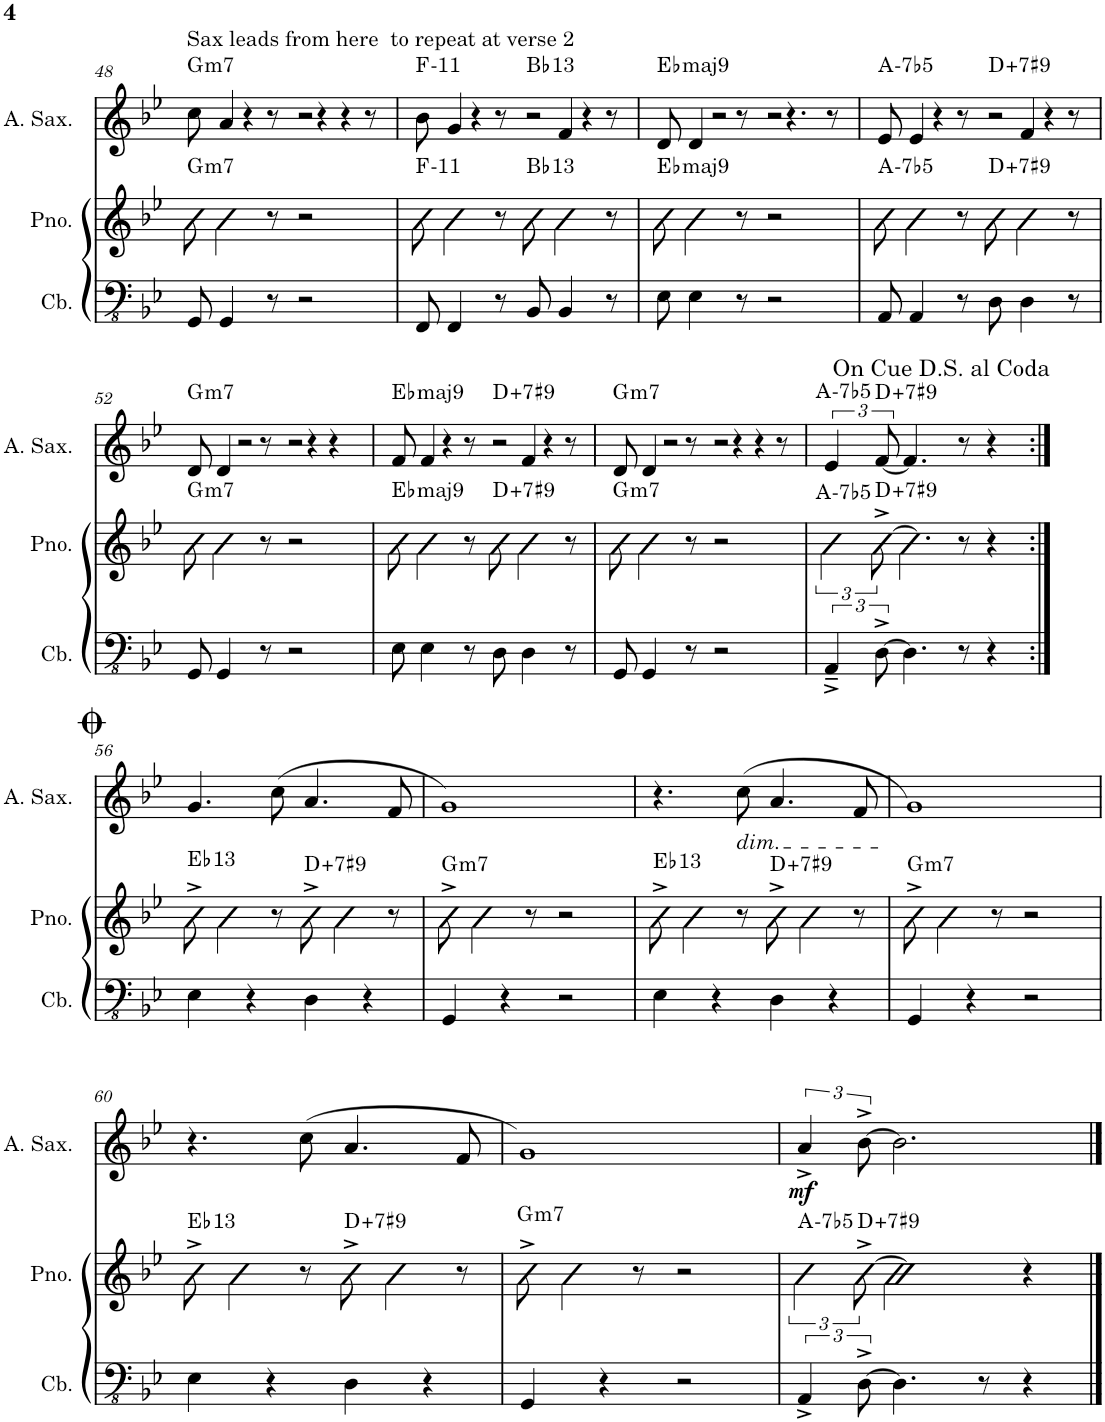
**kern	**kern	**harte	**kern	**dynam	**harte
*part3	*part2	*part2	*part1	*part1	*part1
*staff3	*staff2	*	*staff1	*staff1	*
*I"Contrabass	*I"Piano	*	*I"Alto Saxophone	*	*
*I'Cb.	*I'Pno.	*	*I'A. Sax.	*	*
!!LO:PB:g=z
*clefFv4	*clefG2	*	*clefG2	*	*
*Trd7c12	*	*	*Trd5c9	*	*
*k[b-e-]	*k[b-e-]	*	*k[b-e-]	*	*
*M4/4	*M4/4	*	*M4/4	*	*
=48	=48	=48	=48	=48	=48
!	!	!LO:H:kt=m7	!LO:TX:a:t=Sax leads from here  to repeat at verse 2	!	!LO:H:kt=m7
8GGG/	8g\	G:min7	8cc\	.	G:min7
4GGG/	4g\	.	4a/	.	.
8r	8r	.	4r	.	.
2r	2r	.	.	.	.
.	.	.	8r	.	.
.	.	.	2r	.	.
2..ryy	2..ryy	.	.	.	.
.	.	.	4r	.	.
.	.	.	4r	.	.
.	.	.	8r	.	.
=49	=49	=49	=49	=49	=49
!	!	!LO:H:kt=11	!	!	!LO:H:kt=11
*	*	*	*^	*	*
8FFF/	8g\	F:min9(11)	8b-\	2ryy	.	F:min9(11)
4FFF/	4g\	.	4g/	.	.	.
8r	8r	.	4r	.	.	.
!	!	!LO:H:kt=13	!	!	!	!LO:H:kt=13
8BBB-/	8b-\	Bb:9(11,13)	.	1ryy	.	Bb:9(11,13)
4BBB-/	4b-\	.	8r	.	.	.
.	.	.	2r	.	.	.
8r	8r	.	.	.	.	.
2..ryy	2..ryy	.	.	.	.	.
.	.	.	4f/	.	.	.
.	.	.	4r	4.ryy	.	.
.	.	.	8r	.	.	.
=50	=50	=50	=50	=50	=50	=50
!	!	!LO:H:kt=maj9	!	!	!	!LO:H:kt=maj9
*	*	*	*v	*v	*	*
8EE-\	8g\	Eb:maj9	8d/	.	Eb:maj9
4EE-\	4g\	.	4d/	.	.
8r	8r	.	2r	.	.
2r	2r	.	.	.	.
.	.	.	8r	.	.
1ryy	1ryy	.	2r	.	.
.	.	.	4.r	.	.
.	.	.	8r	.	.
=51	=51	=51	=51	=51	=51
!	!	!LO:H:kt=-7b5	!	!	!LO:H:kt=-7b5
*	*	*	*^	*	*
8AAA/	8g\	A:hdim7	8e-/	2ryy	.	A:hdim7
4AAA/	4g\	.	4e-/	.	.	.
8r	8r	.	4r	.	.	.
!	!	!LO:H:kt=7	!	!	!	!LO:H:kt=7
8DD\	8b-\	D:aug(b7,#9)	.	1ryy	.	D:aug(b7,#9)
4DD\	4g\	.	8r	.	.	.
.	.	.	2r	.	.	.
8r	8r	.	.	.	.	.
2..ryy	2..ryy	.	.	.	.	.
.	.	.	4f/	.	.	.
.	.	.	4r	4.ryy	.	.
.	.	.	8r	.	.	.
!!LO:LB:g=z
=52	=52	=52	=52	=52	=52	=52
!	!	!LO:H:kt=m7	!	!	!	!LO:H:kt=m7
*	*	*	*v	*v	*	*
8GGG/	8g\	G:min7	8d/	.	G:min7
4GGG/	4g\	.	4d/	.	.
8r	8r	.	2r	.	.
2r	2r	.	.	.	.
.	.	.	8r	.	.
1ryy	1ryy	.	2r	.	.
.	.	.	4r	.	.
.	.	.	4r	.	.
=53	=53	=53	=53	=53	=53
!	!	!LO:H:kt=maj9	!	!	!LO:H:kt=maj9
*	*	*	*^	*	*
8EE-\	8g\	Eb:maj9	8f/	2ryy	.	Eb:maj9
4EE-\	4g\	.	4f/	.	.	.
8r	8r	.	4r	.	.	.
!	!	!LO:H:kt=7	!	!	!	!LO:H:kt=7
8DD\	8b-\	D:aug(b7,#9)	.	1ryy	.	D:aug(b7,#9)
4DD\	4b-\	.	8r	.	.	.
.	.	.	2r	.	.	.
8r	8r	.	.	.	.	.
2..ryy	2..ryy	.	.	.	.	.
.	.	.	4f/	.	.	.
.	.	.	4r	4.ryy	.	.
.	.	.	8r	.	.	.
=54	=54	=54	=54	=54	=54	=54
!	!	!LO:H:kt=m7	!	!	!	!LO:H:kt=m7
*	*	*	*v	*v	*	*
8GGG/	8g\	G:min7	8d/	.	G:min7
4GGG/	4g\	.	4d/	.	.
8r	8r	.	2r	.	.
2r	2r	.	.	.	.
.	.	.	8r	.	.
1ryy	1ryy	.	2r	.	.
.	.	.	4r	.	.
.	.	.	4r	.	.
8ryy	8ryy	.	8r	.	.
=55	=55	=55	=55	=55	=55
6AAA~^/	6g\	A:hdim7	6e-/	.	A:hdim7
!	!	!LO:H:kt=7	!	!	!LO:H:kt=7
[12DD^\	[12g^\	D:aug(b7,#9)	[12f/	.	D:aug(b7,#9)
4.DD\]	4.g\]	.	4.f/]	.	.
8r	8r	.	8r	.	.
4r	4r	.	4r	.	.
!	!	!LO:H:kt=-7b5	!LO:TX:a:t=On Cue D.S. al Coda	!	!LO:H:kt=-7b5
!!LO:LB:g=z
=56:|!	=56:|!	=56:|!	=56:|!	=56:|!	=56:|!
!	!	!LO:H:kt=13	!	!	!
4EE-\	8g^\	Eb:9(11,13)	4.g/	.	.
.	4g\	.	.	.	.
4r	.	.	.	.	.
.	8r	.	(8cc\	.	.
!	!	!LO:H:kt=7	!	!	!
4DD\	8b-^\	D:aug(b7,#9)	4.a/	.	.
.	4b-\	.	.	.	.
4r	.	.	.	.	.
.	8r	.	8f/	.	.
=57	=57	=57	=57	=57	=57
!	!	!LO:H:kt=m7	!	!	!
4GGG/	8g^\	G:min7	1g)	.	.
.	4g\	.	.	.	.
4r	.	.	.	.	.
.	8r	.	.	.	.
2r	2r	.	.	.	.
=58	=58	=58	=58	=58	=58
!	!	!LO:H:kt=13	!	!	!
4EE-\	8g^\	Eb:9(11,13)	4.r	.	.
.	4g\	.	.	.	.
4r	.	.	.	.	.
!	!	!	!LO:TX:b:i:t=dim.	!	!
.	8r	.	(8cc\	.	.
!	!	!LO:H:kt=7	!	!	!
4DD\	8b-^\	D:aug(b7,#9)	4.a/	.	.
.	4b-\	.	.	.	.
4r	.	.	.	.	.
.	8r	.	8f/	.	.
=59	=59	=59	=59	=59	=59
!	!	!LO:H:kt=m7	!	!	!
4GGG/	8g^\	G:min7	1g)	.	.
.	4g\	.	.	.	.
4r	.	.	.	.	.
.	8r	.	.	.	.
2r	2r	.	.	.	.
!!LO:LB:g=z
=60	=60	=60	=60	=60	=60
!	!	!LO:H:kt=13	!	!	!
4EE-\	8g^\	Eb:9(11,13)	4.r	.	.
.	4g\	.	.	.	.
4r	.	.	.	.	.
.	8r	.	(8cc\	.	.
!	!	!LO:H:kt=7	!	!	!
4DD\	8b-^\	D:aug(b7,#9)	4.a/	.	.
.	4b-\	.	.	.	.
4r	.	.	.	.	.
.	8r	.	8f/	.	.
=61	=61	=61	=61	=61	=61
!	!	!LO:H:kt=m7	!	!	!
4GGG/	8g^\	G:min7	1g)	.	.
.	4g\	.	.	.	.
4r	.	.	.	.	.
.	8r	.	.	.	.
2r	2r	.	.	.	.
=62	=62	=62	=62	=62	=62
!	!	!LO:H:kt=-7b5	!	!LO:DY:b	!
6AAA^/	6g\	A:hdim7	6a^/	mf	.
!	!	!LO:H:kt=7	!	!	!
[12DD^\	[12g^\	D:aug(b7,#9)	[12b-^\	.	.
4.DD\]	2g\]	.	2.b-\]	.	.
8r	.	.	.	.	.
4r	4r	.	.	.	.
==	==	==	==	==	==
*-	*-	*-	*-	*-	*-
